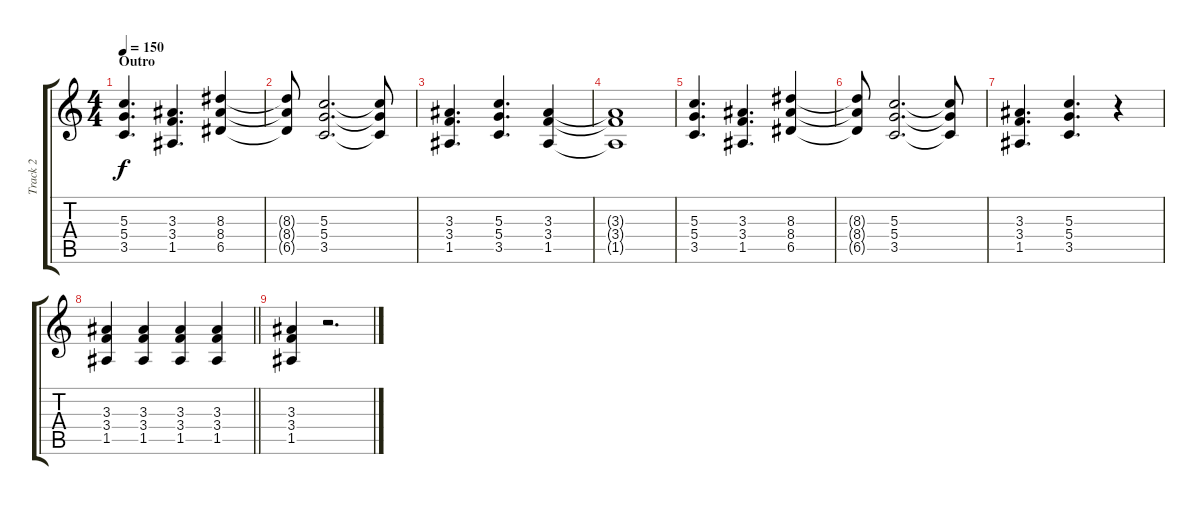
\track ("Track 2" "Track 2") {instrument distortionguitar}
\staff {score tabs}
\tuning (E4 B3 G3 D3 A2 E2) {hide}
\ts (4 4)
\section ("" "Outro")
\tempo 150
\clef g2
\ks c
(5.3 5.4 3.5).4{d dy f} (3.3 3.4 1.5).4{d} (8.3 8.4 6.5).4 |
(8.3{t} 8.4{t} 6.5{t}).8 (5.3 5.4 3.5).2{d} (5.3{t} 5.4{t} 3.5{t}).8 |
(3.3 3.4 1.5).4{d} (5.3 5.4 3.5).4{d} (3.3 3.4 1.5).4 |
(3.3{t} 3.4{t} 1.5{t}).1 |
(5.3 5.4 3.5).4{d} (3.3 3.4 1.5).4{d} (8.3 8.4 6.5).4 |
(8.3{t} 8.4{t} 6.5{t}).8 (5.3 5.4 3.5).2{d} (5.3{t} 5.4{t} 3.5{t}).8 |
(3.3 3.4 1.5).4{d} (5.3 5.4 3.5).4{d} r.4 |
\barLineRight lightlight
(3.3 3.4 1.5).4 (3.3 3.4 1.5).4 (3.3 3.4 1.5).4 (3.3 3.4 1.5).4 |
(3.3 3.4 1.5).4 r.2{d}
